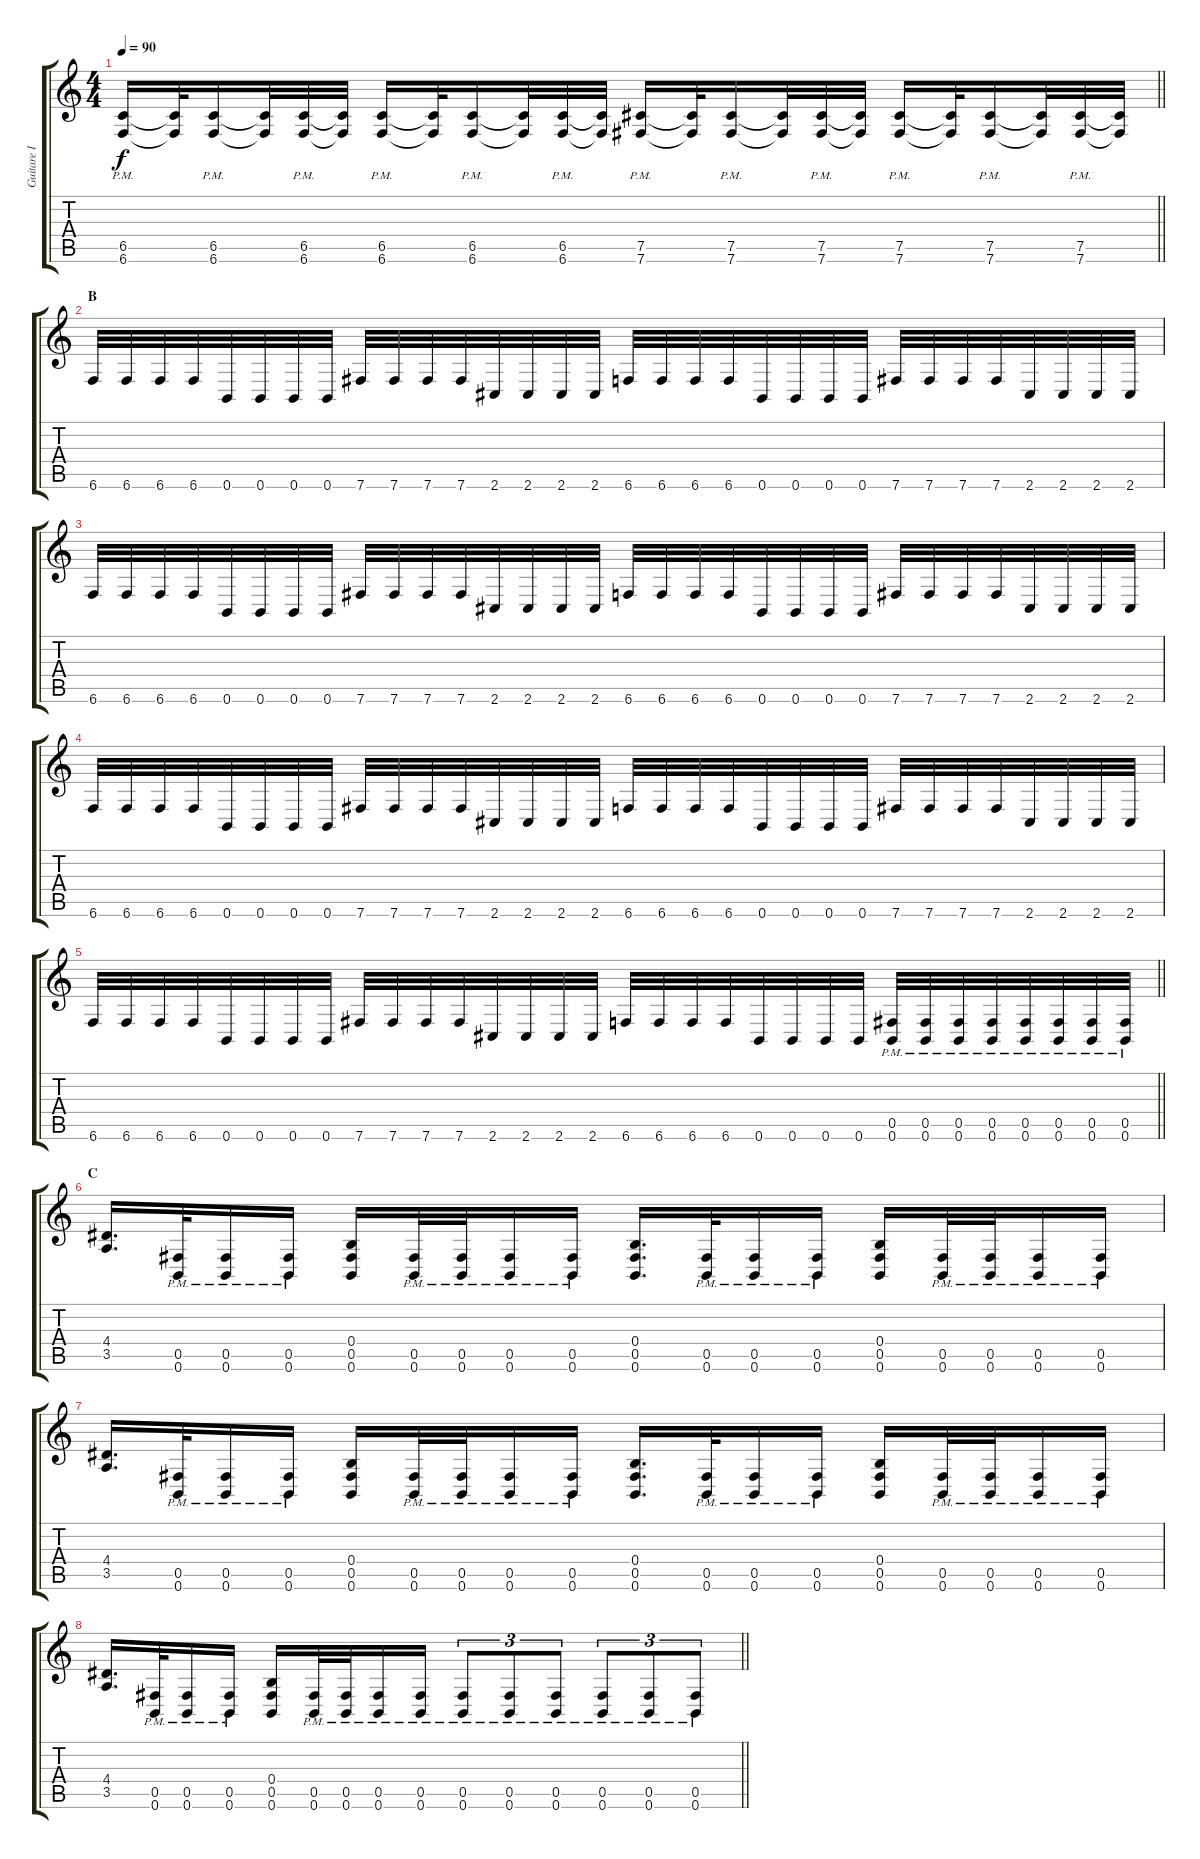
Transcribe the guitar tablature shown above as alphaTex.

\track ("Guitare I" "Guitare I") {instrument distortionguitar}
\staff {score tabs}
\tuning (Db4 Ab3 E3 B2 Gb2 B1) {hide}
\ts (4 4)
\tempo 90
\clef g2
\barLineRight lightlight
\ks c
(6.5{pm} 6.6{pm}).16{dy f} (6.5{t} 6.6{t}).32 (6.5{pm} 6.6{pm}).16 (6.5{t} 6.6{t}).32 (6.5{pm} 6.6{pm}).32 (6.5{t} 6.6{t}).32 (6.5{pm} 6.6{pm}).16 (6.5{t} 6.6{t}).32 (6.5{pm} 6.6{pm}).16 (6.5{t} 6.6{t}).32 (6.5{pm} 6.6{pm}).32 (6.5{t} 6.6{t}).32 (7.5{pm} 7.6{pm}).16 (7.5{t} 7.6{t}).32 (7.5{pm} 7.6{pm}).16 (7.5{t} 7.6{t}).32 (7.5{pm} 7.6{pm}).32 (7.5{t} 7.6{t}).32 (7.5{pm} 7.6{pm}).16 (7.5{t} 7.6{t}).32 (7.5{pm} 7.6{pm}).16 (7.5{t} 7.6{t}).32 (7.5{pm} 7.6{pm}).32 (7.5{t} 7.6{t}).32 |
\section ("" "B")
6.6.32 6.6.32 6.6.32 6.6.32 0.6.32 0.6.32 0.6.32 0.6.32 7.6.32 7.6.32 7.6.32 7.6.32 2.6.32 2.6.32 2.6.32 2.6.32 6.6.32 6.6.32 6.6.32 6.6.32 0.6.32 0.6.32 0.6.32 0.6.32 7.6.32 7.6.32 7.6.32 7.6.32 2.6.32 2.6.32 2.6.32 2.6.32 |
6.6.32 6.6.32 6.6.32 6.6.32 0.6.32 0.6.32 0.6.32 0.6.32 7.6.32 7.6.32 7.6.32 7.6.32 2.6.32 2.6.32 2.6.32 2.6.32 6.6.32 6.6.32 6.6.32 6.6.32 0.6.32 0.6.32 0.6.32 0.6.32 7.6.32 7.6.32 7.6.32 7.6.32 2.6.32 2.6.32 2.6.32 2.6.32 |
6.6.32 6.6.32 6.6.32 6.6.32 0.6.32 0.6.32 0.6.32 0.6.32 7.6.32 7.6.32 7.6.32 7.6.32 2.6.32 2.6.32 2.6.32 2.6.32 6.6.32 6.6.32 6.6.32 6.6.32 0.6.32 0.6.32 0.6.32 0.6.32 7.6.32 7.6.32 7.6.32 7.6.32 2.6.32 2.6.32 2.6.32 2.6.32 |
\barLineRight lightlight
6.6.32 6.6.32 6.6.32 6.6.32 0.6.32 0.6.32 0.6.32 0.6.32 7.6.32 7.6.32 7.6.32 7.6.32 2.6.32 2.6.32 2.6.32 2.6.32 6.6.32 6.6.32 6.6.32 6.6.32 0.6.32 0.6.32 0.6.32 0.6.32 (0.5{pm} 0.6{pm}).32 (0.5{pm} 0.6{pm}).32 (0.5{pm} 0.6{pm}).32 (0.5{pm} 0.6{pm}).32 (0.5{pm} 0.6{pm}).32 (0.5{pm} 0.6{pm}).32 (0.5{pm} 0.6{pm}).32 (0.5{pm} 0.6{pm}).32 |
\section ("" "C")
(4.4 3.5).16{d} (0.5{pm} 0.6{pm}).32 (0.5{pm} 0.6{pm}).16 (0.5{pm} 0.6{pm}).16 (0.4 0.5 0.6).16 (0.5{pm} 0.6{pm}).32 (0.5{pm} 0.6{pm}).32 (0.5{pm} 0.6{pm}).16 (0.5{pm} 0.6{pm}).16 (0.4 0.5 0.6).16{d} (0.5{pm} 0.6{pm}).32 (0.5{pm} 0.6{pm}).16 (0.5{pm} 0.6{pm}).16 (0.4 0.5 0.6).16 (0.5{pm} 0.6{pm}).32 (0.5{pm} 0.6{pm}).32 (0.5{pm} 0.6{pm}).16 (0.5{pm} 0.6{pm}).16 |
(4.4 3.5).16{d} (0.5{pm} 0.6{pm}).32 (0.5{pm} 0.6{pm}).16 (0.5{pm} 0.6{pm}).16 (0.4 0.5 0.6).16 (0.5{pm} 0.6{pm}).32 (0.5{pm} 0.6{pm}).32 (0.5{pm} 0.6{pm}).16 (0.5{pm} 0.6{pm}).16 (0.4 0.5 0.6).16{d} (0.5{pm} 0.6{pm}).32 (0.5{pm} 0.6{pm}).16 (0.5{pm} 0.6{pm}).16 (0.4 0.5 0.6).16 (0.5{pm} 0.6{pm}).32 (0.5{pm} 0.6{pm}).32 (0.5{pm} 0.6{pm}).16 (0.5{pm} 0.6{pm}).16 |
\barLineRight lightlight
(4.4 3.5).16{d} (0.5{pm} 0.6{pm}).32 (0.5{pm} 0.6{pm}).16 (0.5{pm} 0.6{pm}).16 (0.4 0.5 0.6).16 (0.5{pm} 0.6{pm}).32 (0.5{pm} 0.6{pm}).32 (0.5{pm} 0.6{pm}).16 (0.5{pm} 0.6{pm}).16 (0.5{pm} 0.6{pm}).8{tu (3 2)} (0.5{pm} 0.6{pm}).8{tu (3 2)} (0.5{pm} 0.6{pm}).8{tu (3 2)} (0.5{pm} 0.6{pm}).8{tu (3 2)} (0.5{pm} 0.6{pm}).8{tu (3 2)} (0.5{pm} 0.6{pm}).8{tu (3 2)}
